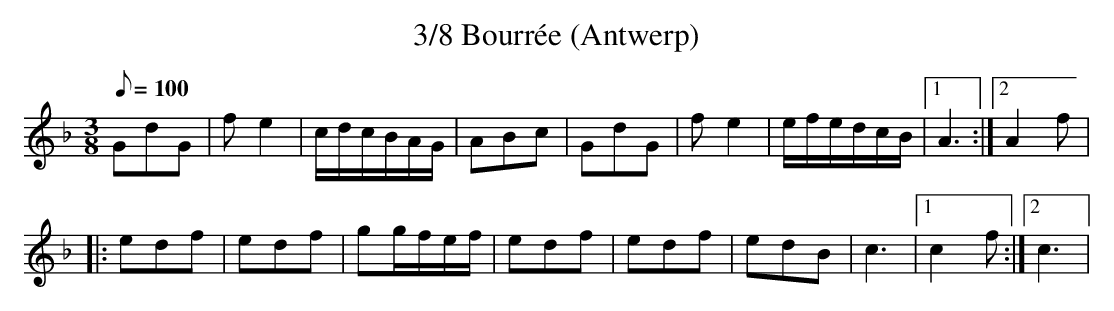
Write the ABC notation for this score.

X:1
T:3/8 Bourrée (Antwerp)
L:1/8
M:3/8
Q:100
K:D minor
GdG|fe2|c/d/c/B/A/G/|ABc|GdG|fe2|e/f/e/d/c/B/|1A3:|2A2 f|
|:edf|edf|gg/f/e/f/|edf|edf|edB|c3|1c2f:|2c3|
